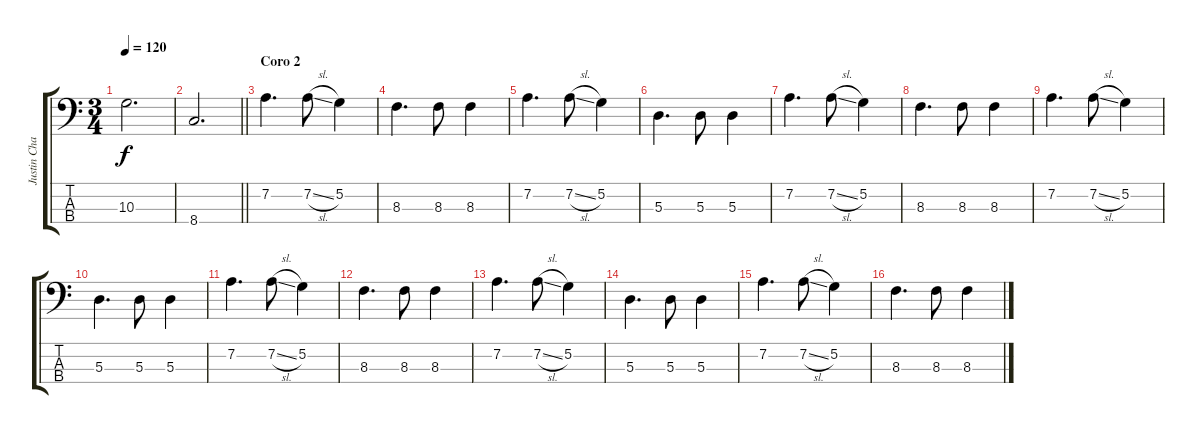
\track ("Justin Chandellor" "Justin Cha") {instrument electricbasspick}
\staff {score tabs}
\tuning (G2 D2 A1 E1) {hide}
\ts (3 4)
\tempo 120
\clef f4
\ks c
10.3.2{d dy f} |
\barLineRight lightlight
8.4.2{d} |
\section ("" "Coro 2")
7.2.4{d} 7.2{sl}.8 5.2.4 |
8.3.4{d} 8.3.8 8.3.4 |
7.2.4{d} 7.2{sl}.8 5.2.4 |
5.3.4{d} 5.3.8 5.3.4 |
7.2.4{d} 7.2{sl}.8 5.2.4 |
8.3.4{d} 8.3.8 8.3.4 |
7.2.4{d} 7.2{sl}.8 5.2.4 |
5.3.4{d} 5.3.8 5.3.4 |
7.2.4{d} 7.2{sl}.8 5.2.4 |
8.3.4{d} 8.3.8 8.3.4 |
7.2.4{d} 7.2{sl}.8 5.2.4 |
5.3.4{d} 5.3.8 5.3.4 |
7.2.4{d} 7.2{sl}.8 5.2.4 |
8.3.4{d} 8.3.8 8.3.4
